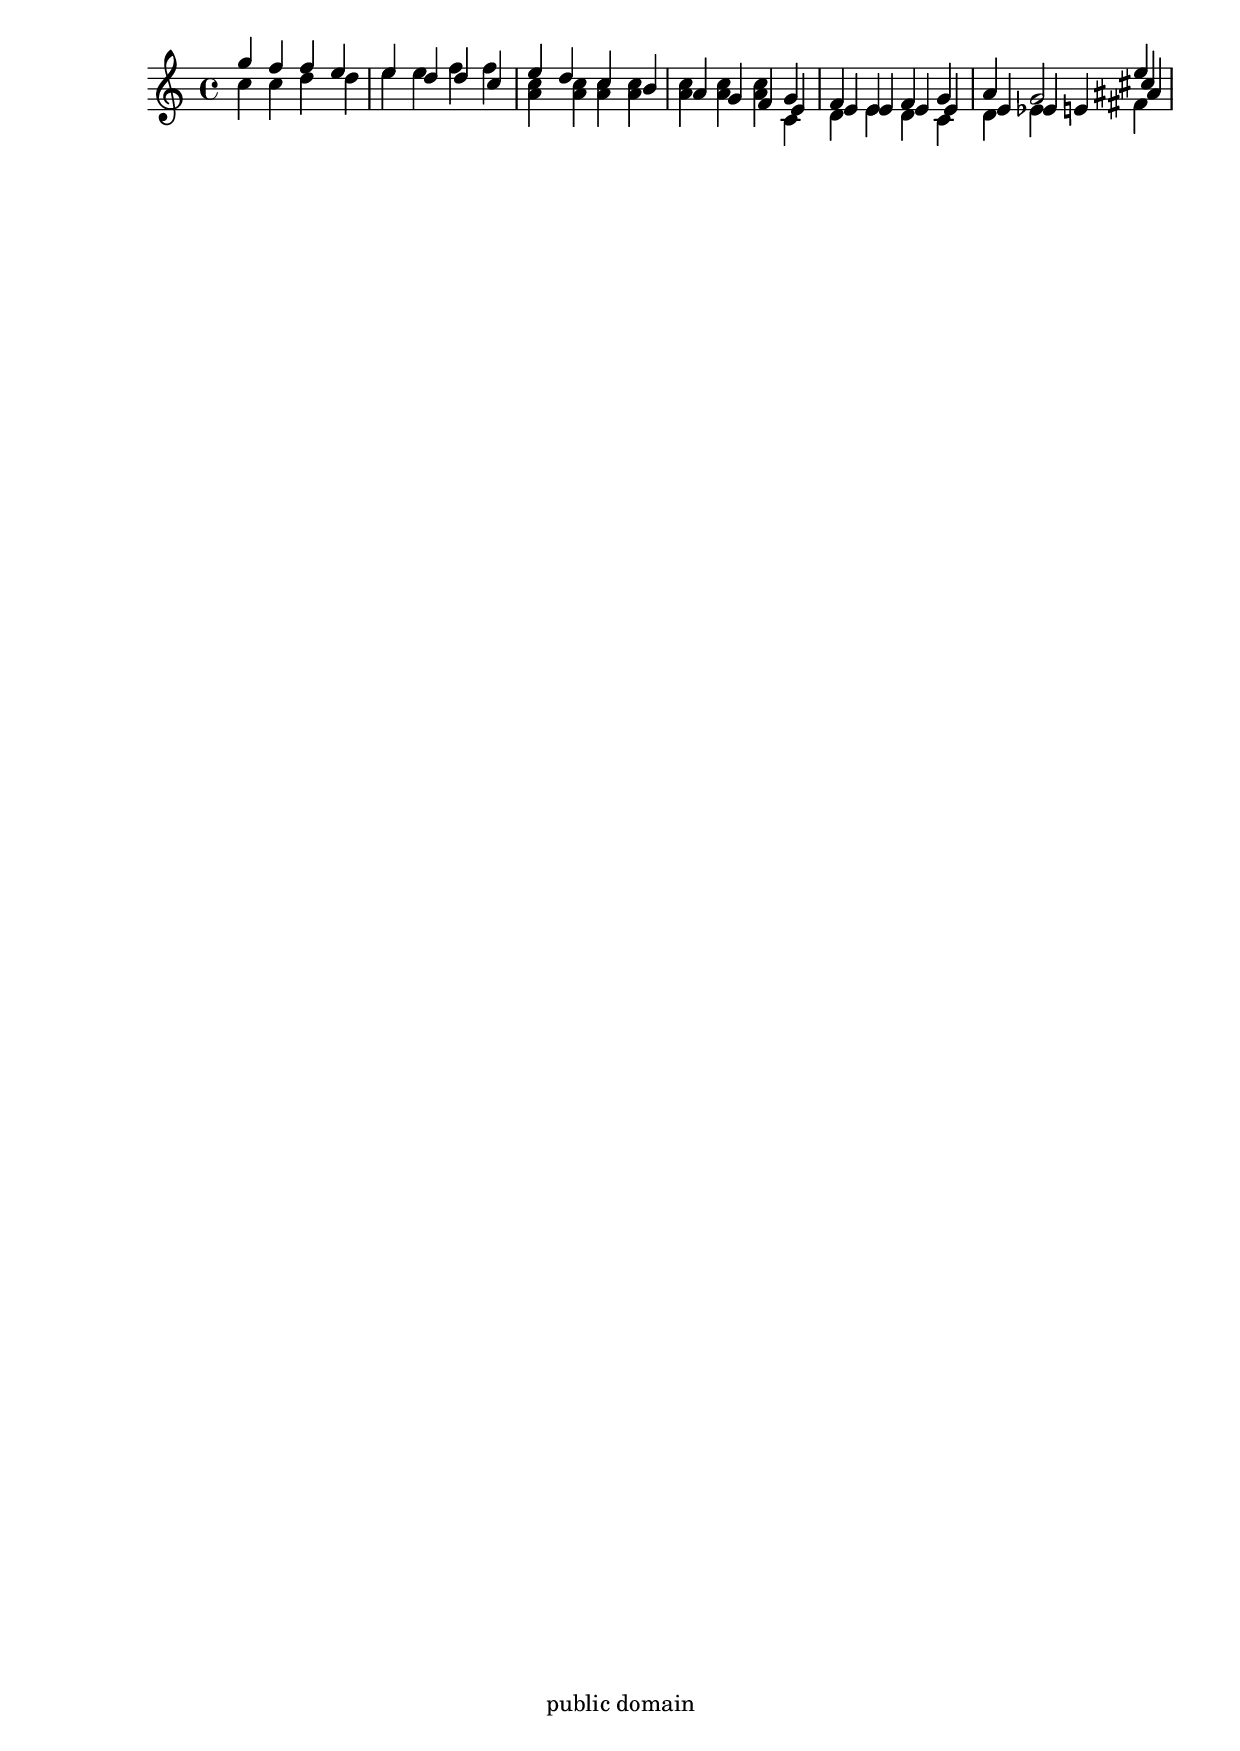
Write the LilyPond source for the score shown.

\version "1.7.16"
\header{
texidoc="
Normal collisions. We have support for polyphony, where the
middle voices are horizontally shifted.
"
filename = 	 "collisions.ly"
description = 	 "random counterpoint to test collisions"
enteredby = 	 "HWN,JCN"
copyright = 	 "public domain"
Tested = 	 "test the Collision resolution "
}


twovoice =
\notes \relative c' \context Staff \notes < 
	\context Voice=i { \stemDown c4 c  d d e e f f }
	\context Voice=ii { \stemUp g4 f f e e d d c } 
>

twovoicechords = \context Staff \notes <
	\context Voice = i \relative c' {
		\stemUp e4 d c b a g f
	}
	\context Voice = ii \relative c' {
		\stemDown <<a c>>4 <<a c>>4 <<a c>>4 <<a c>>4 <<a c>>
		<<a c>> <<a c>>  
	}
>


threevoice =  \context Staff \notes <
	 { g4 f e f g a g2 } \\
	 {  c4 d e d c d es } \\
	 { e4 e e e e e e e  }
>

hairyChord =  \context Staff \notes \relative c''
    < e \\
      fis, \\
      cis' \\
      \\
      ais
      >


\score{
	\notes { \transpose c c' {
	   \twovoice
	   \twovoicechords
	   \threevoice   }
	 \hairyChord
	}
	
%	\midi { \tempo 4:80 }
}
%% new-chords-done %%
